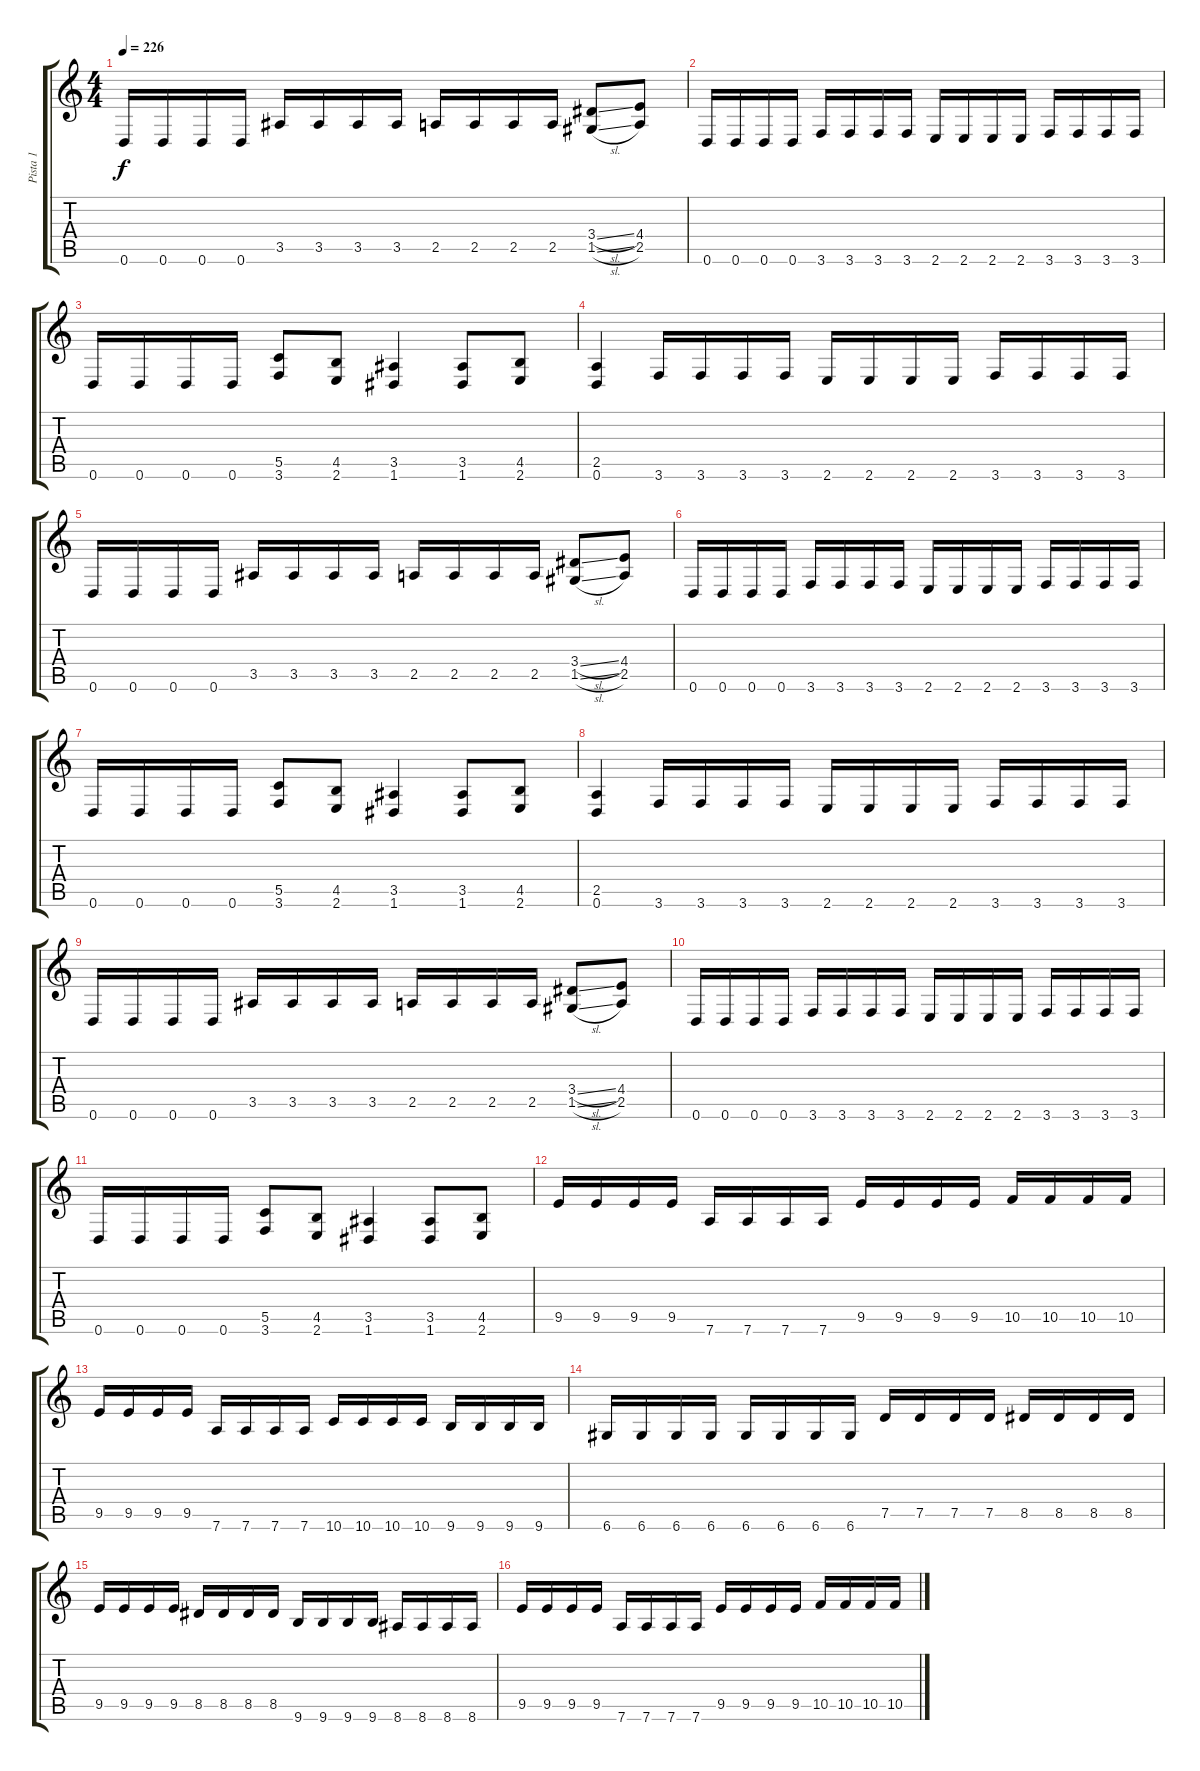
\track ("Pista 1" "Pista 1") {instrument distortionguitar}
\staff {score tabs}
\tuning (D4 A3 F3 C3 G2 D2) {hide}
\ts (4 4)
\tempo 226
\clef g2
\ks c
0.6.16{dy f} 0.6.16 0.6.16 0.6.16 3.5.16 3.5.16 3.5.16 3.5.16 2.5.16 2.5.16 2.5.16 2.5.16 (3.4{sl} 1.5{sl}).8 (4.4 2.5).8 |
0.6.16 0.6.16 0.6.16 0.6.16 3.6.16 3.6.16 3.6.16 3.6.16 2.6.16 2.6.16 2.6.16 2.6.16 3.6.16 3.6.16 3.6.16 3.6.16 |
0.6.16 0.6.16 0.6.16 0.6.16 (5.5 3.6).8 (4.5 2.6).8 (3.5 1.6).4 (3.5 1.6).8 (4.5 2.6).8 |
(2.5 0.6).4 3.6.16 3.6.16 3.6.16 3.6.16 2.6.16 2.6.16 2.6.16 2.6.16 3.6.16 3.6.16 3.6.16 3.6.16 |
0.6.16 0.6.16 0.6.16 0.6.16 3.5.16 3.5.16 3.5.16 3.5.16 2.5.16 2.5.16 2.5.16 2.5.16 (3.4{sl} 1.5{sl}).8 (4.4 2.5).8 |
0.6.16 0.6.16 0.6.16 0.6.16 3.6.16 3.6.16 3.6.16 3.6.16 2.6.16 2.6.16 2.6.16 2.6.16 3.6.16 3.6.16 3.6.16 3.6.16 |
0.6.16 0.6.16 0.6.16 0.6.16 (5.5 3.6).8 (4.5 2.6).8 (3.5 1.6).4 (3.5 1.6).8 (4.5 2.6).8 |
(2.5 0.6).4 3.6.16 3.6.16 3.6.16 3.6.16 2.6.16 2.6.16 2.6.16 2.6.16 3.6.16 3.6.16 3.6.16 3.6.16 |
0.6.16 0.6.16 0.6.16 0.6.16 3.5.16 3.5.16 3.5.16 3.5.16 2.5.16 2.5.16 2.5.16 2.5.16 (3.4{sl} 1.5{sl}).8 (4.4 2.5).8 |
0.6.16 0.6.16 0.6.16 0.6.16 3.6.16 3.6.16 3.6.16 3.6.16 2.6.16 2.6.16 2.6.16 2.6.16 3.6.16 3.6.16 3.6.16 3.6.16 |
0.6.16 0.6.16 0.6.16 0.6.16 (5.5 3.6).8 (4.5 2.6).8 (3.5 1.6).4 (3.5 1.6).8 (4.5 2.6).8 |
9.5.16 9.5.16 9.5.16 9.5.16 7.6.16 7.6.16 7.6.16 7.6.16 9.5.16 9.5.16 9.5.16 9.5.16 10.5.16 10.5.16 10.5.16 10.5.16 |
9.5.16 9.5.16 9.5.16 9.5.16 7.6.16 7.6.16 7.6.16 7.6.16 10.6.16 10.6.16 10.6.16 10.6.16 9.6.16 9.6.16 9.6.16 9.6.16 |
6.6.16 6.6.16 6.6.16 6.6.16 6.6.16 6.6.16 6.6.16 6.6.16 7.5.16 7.5.16 7.5.16 7.5.16 8.5.16 8.5.16 8.5.16 8.5.16 |
9.5.16 9.5.16 9.5.16 9.5.16 8.5.16 8.5.16 8.5.16 8.5.16 9.6.16 9.6.16 9.6.16 9.6.16 8.6.16 8.6.16 8.6.16 8.6.16 |
9.5.16 9.5.16 9.5.16 9.5.16 7.6.16 7.6.16 7.6.16 7.6.16 9.5.16 9.5.16 9.5.16 9.5.16 10.5.16 10.5.16 10.5.16 10.5.16
